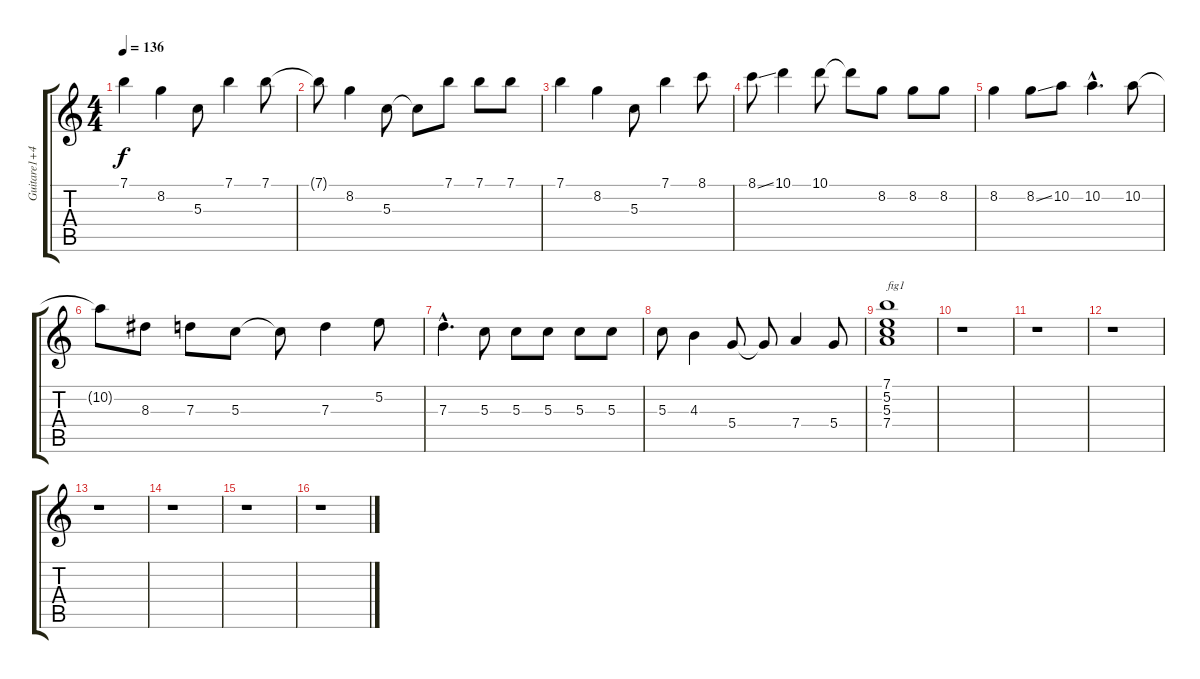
\track ("Guitare1+4 *" "Guitare1+4") {instrument electricguitarclean}
\staff {score tabs}
\tuning (E4 B3 G3 D3 A2 E2) {hide}
\ts (4 4)
\tempo 136
\clef g2
\ks c
7.1.4{dy f} 8.2.4 5.3.8 7.1.4 7.1.8 |
7.1{t}.8 8.2.4 5.3.8 5.3{t}.8 7.1.8 7.1.8 7.1.8 |
7.1.4 8.2.4 5.3.8 7.1.4 8.1.8 |
8.1{ss}.8 10.1.4 10.1.8 10.1{t}.8 8.2.8 8.2.8 8.2.8 |
8.2.4 8.2{ss}.8 10.2.8 10.2{hac}.4{d} 10.2.8 |
10.2{t}.8 8.3.8 7.3.8 5.3.8 5.3{t}.8 7.3.4 5.2.8 |
7.3{hac}.4{d} 5.3.8 5.3.8 5.3.8 5.3.8 5.3.8 |
5.3.8 4.3.4 5.4.8 5.4{t}.8 7.4.4 5.4.8 |
(7.1 5.2 5.3 7.4).1{txt "fig1"} |
r.1 |
r.1 |
r.1 |
r.1 |
r.1 |
r.1 |
r.1
